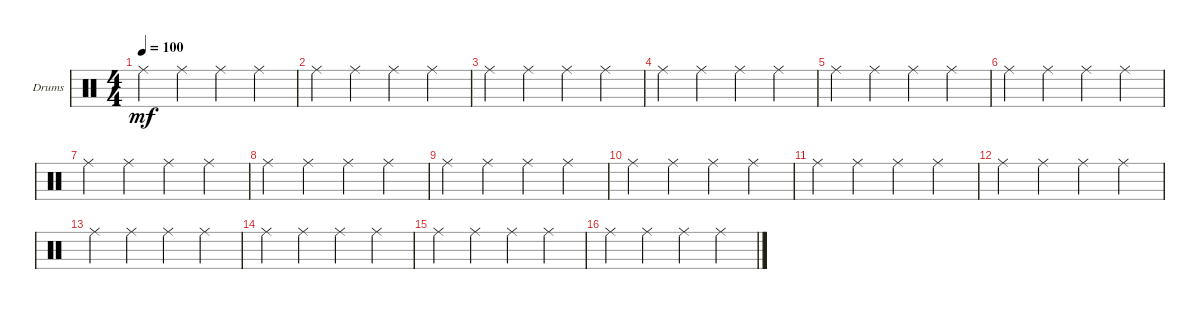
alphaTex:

\defaultSystemsLayout 4
\bracketExtendMode groupsimilarinstruments
\multiBarRest
\firstSystemTrackNameOrientation horizontal
\otherSystemsTrackNameOrientation horizontal
\track ("Drumkit" "Drums") {instrument percussion}
\staff {score}
\articulation defaults
\ts (4 4)
\tempo 100
\clef neutral
\ks c "Ride (middle)".4{dy mf} "Ride (middle)".4 "Ride (middle)".4 "Ride (middle)".4
|
"Ride (middle)".4 "Ride (middle)".4 "Ride (middle)".4 "Ride (middle)".4 |
"Ride (middle)".4 "Ride (middle)".4 "Ride (middle)".4 "Ride (middle)".4 |
"Ride (middle)".4 "Ride (middle)".4 "Ride (middle)".4 "Ride (middle)".4 |
"Ride (middle)".4 "Ride (middle)".4 "Ride (middle)".4 "Ride (middle)".4 |
"Ride (middle)".4 "Ride (middle)".4 "Ride (middle)".4 "Ride (middle)".4 |
"Ride (middle)".4 "Ride (middle)".4 "Ride (middle)".4 "Ride (middle)".4 |
"Ride (middle)".4 "Ride (middle)".4 "Ride (middle)".4 "Ride (middle)".4 |
"Ride (middle)".4 "Ride (middle)".4 "Ride (middle)".4 "Ride (middle)".4 |
"Ride (middle)".4 "Ride (middle)".4 "Ride (middle)".4 "Ride (middle)".4 |
"Ride (middle)".4 "Ride (middle)".4 "Ride (middle)".4 "Ride (middle)".4 |
"Ride (middle)".4 "Ride (middle)".4 "Ride (middle)".4 "Ride (middle)".4 |
"Ride (middle)".4 "Ride (middle)".4 "Ride (middle)".4 "Ride (middle)".4 |
"Ride (middle)".4 "Ride (middle)".4 "Ride (middle)".4 "Ride (middle)".4 |
"Ride (middle)".4 "Ride (middle)".4 "Ride (middle)".4 "Ride (middle)".4 |
"Ride (middle)".4 "Ride (middle)".4 "Ride (middle)".4 "Ride (middle)".4
